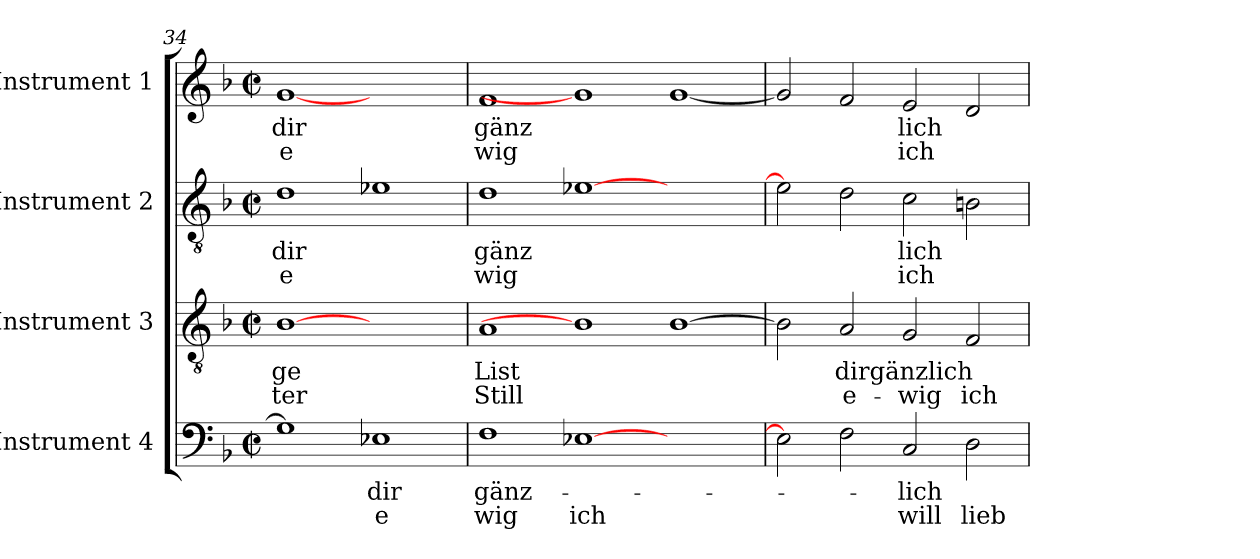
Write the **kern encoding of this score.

**kern	**text	**text	**kern	**text	**text	**kern	**text	**text	**kern	**text	**text
*part4	*part4	*part4	*part3	*part3	*part3	*part2	*part2	*part2	*part1	*part1	*part1
*staff4	*staff4	*staff4	*staff3	*staff3	*staff3	*staff2	*staff2	*staff2	*staff1	*staff1	*staff1
*I"Instrument 4	*	*	*I"Instrument 3	*	*	*I"Instrument 2	*	*	*I"Instrument 1	*	*
*clefF4	*	*	*clefGv2	*	*	*clefGv2	*	*	*clefG2	*	*
*k[b-]	*	*	*k[b-]	*	*	*k[b-]	*	*	*k[b-]	*	*
*F:	*	*	*F:	*	*	*F:	*	*	*F:	*	*
*M2/2	*	*	*M2/2	*	*	*M2/2	*	*	*M2/2	*	*
*met(c|)	*	*	*met(c|)	*	*	*met(c|)	*	*	*met(c|)	*	*
=34	=34	=34	=34	=34	=34	=34	=34	=34	=34	=34	=34
!	!	!	!	!LO:LY:b:cj	!LO:LY:b:cj	!	!LO:LY:b:cj	!LO:LY:b:cj	!	!LO:LY:b:cj	!LO:LY:b:cj
1G]	.	.	[1B-	-ge	ter	1d	dir	e	[1g	dir	e
!	!LO:LY:b:cj	!LO:LY:b:cj	!	!	!	!	!	!	!	!	!
1E-X	dir	e	1ryy	.	.	1e-X	.	.	1ryy	.	.
=35	=35	=35	=35	=35	=35	=35	=35	=35	=35	=35	=35
!	!LO:LY:b:cj	!LO:LY:b:cj	!	!LO:LY:b:cj	!LO:LY:b:cj	!	!LO:LY:b:cj	!LO:LY:b:cj	!	!LO:LY:b:cj	!LO:LY:b:cj
1F	gänz-	-wig	1A	List	Still	1d	gänz	wig	1f	gänz	wig
!	!	!LO:LY:b:cj	!	!	!	!	!	!	!	!	!
[>1E-X	.	ich	1B-]	.	.	[>1e-X	.	.	1g]	.	.
1ryy	.	.	[>1B-	.	.	1ryy	.	.	[<1g	.	.
=36	=36	=36	=36	=36	=36	=36	=36	=36	=36	=36	=36
2E-\]	.	.	2B-\]	.	.	2e-\]	.	.	2g/]	.	.
!	!	!	!	!LO:LY:b	!LO:LY:b:cj	!	!	!	!	!	!
2F\	.	.	2A/	dirgänzlich	e-	2d\	.	.	2f/	.	.
!	!LO:LY:b:cj	!LO:LY:b:cj	!	!	!LO:LY:b:cj	!	!LO:LY:b:cj	!LO:LY:b:cj	!	!LO:LY:b:cj	!LO:LY:b:cj
2C/	lich	will	2G/	.	-wig	2c\	lich	ich	2e/	lich	ich
!	!	!LO:LY:b:cj	!	!	!LO:LY:b:cj	!	!	!	!	!	!
2D\	.	lieb	2F/	.	ich	2B\	.	.	2d/	.	.
=	=	=	=	=	=	=	=	=	=	=	=
*-	*-	*-	*-	*-	*-	*-	*-	*-	*-	*-	*-
